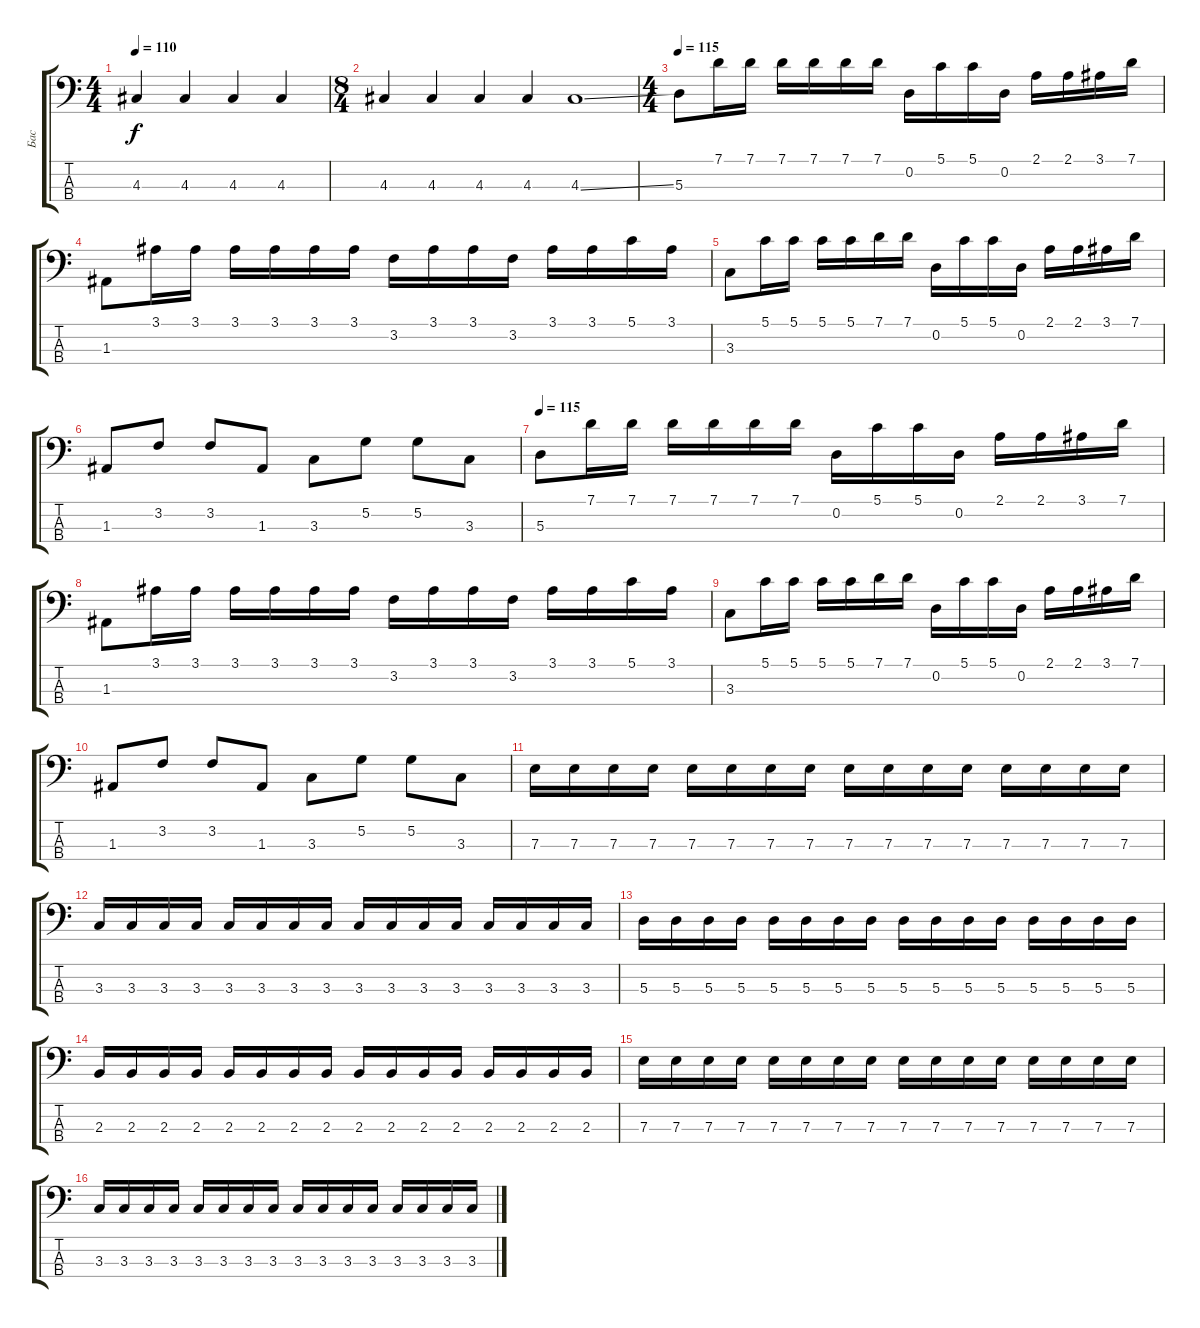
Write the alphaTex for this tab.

\track ("Бас" "Бас") {instrument electricbassfinger}
\staff {score tabs}
\tuning (G2 D2 A1 E1) {hide}
\ts (4 4)
\tempo 110
\clef f4
\ks c
4.3.4{dy f} 4.3.4 4.3.4 4.3.4 |
\ts (8 4)
4.3.4 4.3.4 4.3.4 4.3.4 4.3{ss}.1 |
\ts (4 4)
\tempo 115
5.3.8 7.1.16 7.1.16 7.1.16 7.1.16 7.1.16 7.1.16 0.2.16 5.1.16 5.1.16 0.2.16 2.1.16 2.1.16 3.1.16 7.1.16 |
1.3.8 3.1.16 3.1.16 3.1.16 3.1.16 3.1.16 3.1.16 3.2.16 3.1.16 3.1.16 3.2.16 3.1.16 3.1.16 5.1.16 3.1.16 |
3.3.8 5.1.16 5.1.16 5.1.16 5.1.16 7.1.16 7.1.16 0.2.16 5.1.16 5.1.16 0.2.16 2.1.16 2.1.16 3.1.16 7.1.16 |
1.3.8 3.2.8 3.2.8 1.3.8 3.3.8 5.2.8 5.2.8 3.3.8 |
\tempo 115
5.3.8 7.1.16 7.1.16 7.1.16 7.1.16 7.1.16 7.1.16 0.2.16 5.1.16 5.1.16 0.2.16 2.1.16 2.1.16 3.1.16 7.1.16 |
1.3.8 3.1.16 3.1.16 3.1.16 3.1.16 3.1.16 3.1.16 3.2.16 3.1.16 3.1.16 3.2.16 3.1.16 3.1.16 5.1.16 3.1.16 |
3.3.8 5.1.16 5.1.16 5.1.16 5.1.16 7.1.16 7.1.16 0.2.16 5.1.16 5.1.16 0.2.16 2.1.16 2.1.16 3.1.16 7.1.16 |
1.3.8 3.2.8 3.2.8 1.3.8 3.3.8 5.2.8 5.2.8 3.3.8 |
7.3.16 7.3.16 7.3.16 7.3.16 7.3.16 7.3.16 7.3.16 7.3.16 7.3.16 7.3.16 7.3.16 7.3.16 7.3.16 7.3.16 7.3.16 7.3.16 |
3.3.16 3.3.16 3.3.16 3.3.16 3.3.16 3.3.16 3.3.16 3.3.16 3.3.16 3.3.16 3.3.16 3.3.16 3.3.16 3.3.16 3.3.16 3.3.16 |
5.3.16 5.3.16 5.3.16 5.3.16 5.3.16 5.3.16 5.3.16 5.3.16 5.3.16 5.3.16 5.3.16 5.3.16 5.3.16 5.3.16 5.3.16 5.3.16 |
2.3.16 2.3.16 2.3.16 2.3.16 2.3.16 2.3.16 2.3.16 2.3.16 2.3.16 2.3.16 2.3.16 2.3.16 2.3.16 2.3.16 2.3.16 2.3.16 |
7.3.16 7.3.16 7.3.16 7.3.16 7.3.16 7.3.16 7.3.16 7.3.16 7.3.16 7.3.16 7.3.16 7.3.16 7.3.16 7.3.16 7.3.16 7.3.16 |
3.3.16 3.3.16 3.3.16 3.3.16 3.3.16 3.3.16 3.3.16 3.3.16 3.3.16 3.3.16 3.3.16 3.3.16 3.3.16 3.3.16 3.3.16 3.3.16
